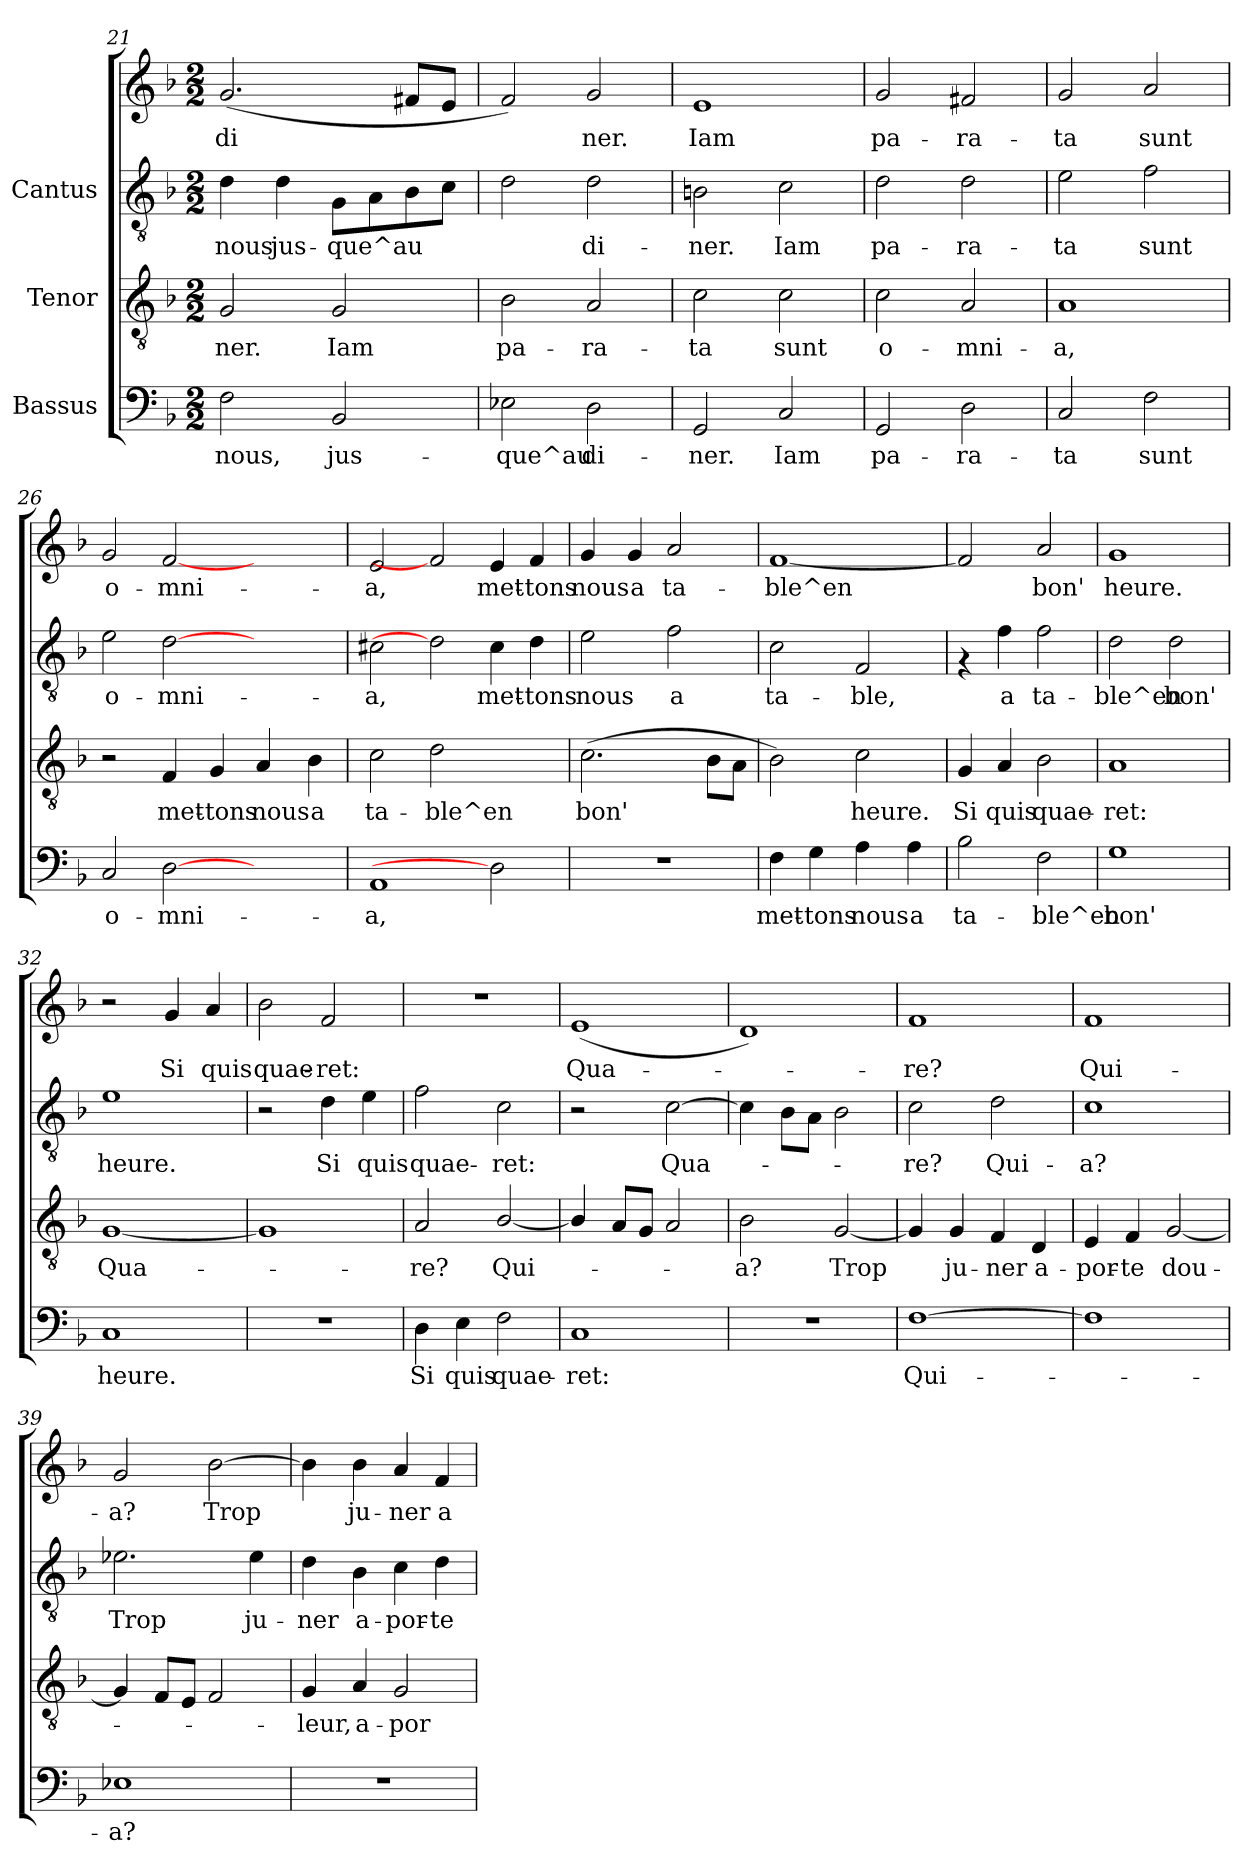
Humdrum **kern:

**kern	**text	**kern	**text	**kern	**text	**kern	**text
*part3	*part3	*part2	*part2	*part1	*part1	*part1	*part1
*staff4	*staff4	*staff3	*staff3	*staff2	*staff2	*staff1	*staff1
*I"Bassus	*	*I"Tenor	*	*I"Cantus	*	*	*
*clefF4	*	*clefGv2	*	*clefGv2	*	*clefG2	*
*k[b-]	*	*k[b-]	*	*k[b-]	*	*k[b-]	*
*F:	*	*F:	*	*F:	*	*F:	*
*M2/2	*	*M2/2	*	*M2/2	*	*M2/2	*
=21	=21	=21	=21	=21	=21	=21	=21
!	!LO:LY:b:cj	!	!LO:LY:b:cj	!	!LO:LY:b:cj	!	!LO:LY:b:cj
2F\	nous,	2G/	-ner.	4d\	-nous	(<2.g/	di-
!	!	!	!	!	!LO:LY:b:cj	!	!
.	.	.	.	4d\	jus-	.	.
!	!LO:LY:b:cj	!	!LO:LY:b:cj	!	!LO:LY:b:cj	!	!
2BB-/	jus-	2G/	Iam	8G\L	-que^au	.	.
!	!	!	!	!	!LO:LY:b:cj	!	!
.	.	.	.	8A\	.	.	.
!	!	!	!	!	!LO:LY:b:cj	!	!LO:LY:b:cj
.	.	.	.	8B-\	.	8f#X/L	--
!	!	!	!	!	!LO:LY:b:cj	!	!LO:LY:b:cj
.	.	.	.	8c\J	.	8e/J	--
=22	=22	=22	=22	=22	=22	=22	=22
!	!LO:LY:b:cj	!	!LO:LY:b:cj	!	!LO:LY:b:cj	!	!LO:LY:b:cj
2E-X\	-que^au	2B-\	pa-	2d\	.	2f/)	.
!	!LO:LY:b:cj	!	!LO:LY:b:cj	!	!LO:LY:b:cj	!	!LO:LY:b:cj
2D\	di-	2A/	-ra-	2d\	di-	2g/	ner.
=23	=23	=23	=23	=23	=23	=23	=23
!	!LO:LY:b:cj	!	!LO:LY:b:cj	!	!LO:LY:b:cj	!	!LO:LY:b:cj
2GG/	-ner.	2c\	-ta	2Bn\	ner.	1e	-Iam
!	!LO:LY:b:cj	!	!LO:LY:b:cj	!	!LO:LY:b:cj	!	!
2C/	Iam	2c\	sunt	2c\	Iam	.	.
!!LO:PB:g=z
=24	=24	=24	=24	=24	=24	=24	=24
!	!LO:LY:b:cj	!	!LO:LY:b:cj	!	!LO:LY:b:cj	!	!LO:LY:b:cj
2GG/	pa-	2c\	o-	2d\	-pa-	2g/	pa-
!	!LO:LY:b:cj	!	!LO:LY:b:cj	!	!LO:LY:b:cj	!	!LO:LY:b:cj
2D\	-ra-	2A/	-mni-	2d\	-ra-	2f#X/	-ra-
!!LO:LB:g=z
=25	=25	=25	=25	=25	=25	=25	=25
!	!LO:LY:b:cj	!	!LO:LY:b:cj	!	!LO:LY:b:cj	!	!LO:LY:b:cj
2C/	-ta	1A	-a,	2e\	ta	2g/	-ta
!	!LO:LY:b:cj	!	!	!	!LO:LY:b:cj	!	!LO:LY:b:cj
2F\	sunt	.	.	2f\	sunt	2a/	sunt
!!LO:LB:g=z
=26	=26	=26	=26	=26	=26	=26	=26
!	!LO:LY:b:cj	!	!	!	!LO:LY:b:cj	!	!LO:LY:b:cj
2C/	o-	2r	.	2e\	-o-	2g/	o-
!	!LO:LY:b:cj	!	!LO:LY:b:cj	!	!LO:LY:b:cj	!	!LO:LY:b:cj
[2D	-mni-	4F/	met-	[2d	-mni-	[2f	-mni-
!	!	!	!LO:LY:b:cj	!	!	!	!
.	.	4G/	-tons	.	.	.	.
!	!	!	!LO:LY:b:cj	!	!	!	!
2ryy	.	4A/	nous	2ryy	.	2ryy	.
!	!	!	!LO:LY:b:cj	!	!	!	!
.	.	4B-\	a	.	.	.	.
!!LO:PB:g=z
=27	=27	=27	=27	=27	=27	=27	=27
!	!LO:LY:b:cj	!	!LO:LY:b:cj	!	!LO:LY:b:cj	!	!LO:LY:b:cj
1AA	-a,	2c\	ta-	2c#X\	a,	2e/	-a,
!	!	!	!LO:LY:b:cj	!	!	!	!
.	.	2d\	-ble^en	2d]	.	2f]	.
!	!	!	!	!	!LO:LY:b:cj	!	!LO:LY:b:cj
2D]	.	2ryy	.	4c#\	met-	4e/	met-
!	!	!	!	!	!LO:LY:b:cj	!	!LO:LY:b:cj
.	.	.	.	4d\	-tons	4f/	-tons
!!LO:LB:g=z
=28	=28	=28	=28	=28	=28	=28	=28
!	!	!	!LO:LY:b:cj	!	!LO:LY:b:cj	!	!LO:LY:b:cj
1r	.	(>2.c\	bon'	2e\	-nous	4g/	nous
!	!	!	!	!	!	!	!LO:LY:b:cj
.	.	.	.	.	.	4g/	a
!	!	!	!	!	!LO:LY:b:cj	!	!LO:LY:b:cj
.	.	.	.	2f\	a	2a/	ta-
!	!	!	!LO:LY:b:cj	!	!	!	!
.	.	8B-\L	.	.	.	.	.
!	!	!	!LO:LY:b:cj	!	!	!	!
.	.	8A\J	.	.	.	.	.
!!LO:LB:g=z
=29	=29	=29	=29	=29	=29	=29	=29
!	!LO:LY:b:cj	!	!LO:LY:b:cj	!	!LO:LY:b:cj	!	!LO:LY:b:cj
4F\	met-	2B-\)	.	2c\	ta-	[<1f	ble^en
!	!LO:LY:b:cj	!	!	!	!	!	!
4G\	-tons	.	.	.	.	.	.
!	!LO:LY:b:cj	!	!LO:LY:b:cj	!	!LO:LY:b:cj	!	!
4A\	nous	2c\	heure.	2F/	-ble,	.	.
!	!LO:LY:b:cj	!	!	!	!	!	!
4A\	a	.	.	.	.	.	.
!!LO:LB:g=z
=30	=30	=30	=30	=30	=30	=30	=30
!	!LO:LY:b:cj	!	!LO:LY:b:cj	!	!	!	!LO:LY:b:cj
2B-\	ta-	4G/	Si	4rF	.	2f/]	.
!	!	!	!LO:LY:b:cj	!	!LO:LY:b:cj	!	!
.	.	4A/	quis	4f\	a	.	.
!	!LO:LY:b:cj	!	!LO:LY:b:cj	!	!LO:LY:b:cj	!	!LO:LY:b:cj
2F\	-ble^en	2B-\	quae-	2f\	ta-	2a/	bon'
!!LO:PB:g=z
=31	=31	=31	=31	=31	=31	=31	=31
!	!LO:LY:b:cj	!	!LO:LY:b:cj	!	!LO:LY:b:cj	!	!LO:LY:b:cj
1G	bon'	1A	-ret:	2d\	ble^en	1g	-heure.
!	!	!	!	!	!LO:LY:b:cj	!	!
.	.	.	.	2d\	bon'	.	.
!!LO:LB:g=z
=32	=32	=32	=32	=32	=32	=32	=32
!	!LO:LY:b:cj	!	!LO:LY:b:cj	!	!LO:LY:b:cj	!	!
1C	heure.	[<1G	Qua-	1e	heure.	2r	.
!	!	!	!	!	!	!	!LO:LY:b:cj
.	.	.	.	.	.	4g/	Si
!	!	!	!	!	!	!	!LO:LY:b:cj
.	.	.	.	.	.	4a/	quis
!!LO:LB:g=z
=33	=33	=33	=33	=33	=33	=33	=33
!	!	!	!	!	!	!	!LO:LY:b:cj
1r	.	1G]	.	2r	.	2b-\	quae-
!	!	!	!	!	!LO:LY:b:cj	!	!LO:LY:b:cj
.	.	.	.	4d\	Si	2f/	-ret:
!	!	!	!	!	!LO:LY:b:cj	!	!
.	.	.	.	4e\	quis	.	.
!!LO:LB:g=z
=34	=34	=34	=34	=34	=34	=34	=34
!	!LO:LY:b:cj	!	!LO:LY:b:cj	!	!LO:LY:b:cj	!	!
4D\	Si	2A/	-re?	2f\	quae-	1r	.
!	!LO:LY:b:cj	!	!	!	!	!	!
4E\	quis	.	.	.	.	.	.
!	!LO:LY:b:cj	!	!LO:LY:b:cj	!	!LO:LY:b:cj	!	!
2F\	quae-	[<2B-/	Qui-	2c\	-ret:	.	.
!!LO:PB:g=z
=35	=35	=35	=35	=35	=35	=35	=35
!	!LO:LY:b:cj	!	!	!	!	!	!LO:LY:b:cj
1C	-ret:	4B-/]	.	2r	.	(<1e	Qua-
.	.	8A/L	.	.	.	.	.
.	.	8G/J	.	.	.	.	.
!	!	!	!	!	!LO:LY:b:cj	!	!
.	.	2A/	.	[>2c\	-Qua-	.	.
!!LO:LB:g=z
=36	=36	=36	=36	=36	=36	=36	=36
!	!	!	!LO:LY:b:cj	!	!	!	!
1r	.	2B-\	-a?	4c\]	.	1d)	.
.	.	.	.	8B-\L	.	.	.
.	.	.	.	8A\J	.	.	.
!	!	!	!LO:LY:b:cj	!	!	!	!
.	.	[<2G/	Trop	2B-\	.	.	.
!!LO:LB:g=z
=37	=37	=37	=37	=37	=37	=37	=37
!	!LO:LY:b:cj	!	!LO:LY:b:cj	!	!LO:LY:b:cj	!	!LO:LY:b:cj
[>1F	Qui-	4G/]	.	2c\	re?	1f	-re?
!	!	!	!LO:LY:b:cj	!	!	!	!
.	.	4G/	ju-	.	.	.	.
!	!	!	!LO:LY:b:cj	!	!LO:LY:b:cj	!	!
.	.	4F/	-ner	2d\	Qui-	.	.
!	!	!	!LO:LY:b:cj	!	!	!	!
.	.	4D/	a-	.	.	.	.
!!LO:LB:g=z
=38	=38	=38	=38	=38	=38	=38	=38
!	!	!	!LO:LY:b:cj	!	!LO:LY:b:cj	!	!LO:LY:b:cj
1F]	.	4E/	-por-	1c	-a?	1f	-Qui-
!	!	!	!LO:LY:b:cj	!	!	!	!
.	.	4F/	-te	.	.	.	.
!	!	!	!LO:LY:b:cj	!	!	!	!
.	.	[<2G/	dou-	.	.	.	.
!!LO:PB:g=z
=39	=39	=39	=39	=39	=39	=39	=39
!	!LO:LY:b:cj	!	!	!	!LO:LY:b:cj	!	!LO:LY:b:cj
1E-X	-a?	4G/]	.	2.e-X\	Trop	2g/	a?
.	.	8F/L	.	.	.	.	.
.	.	8E/J	.	.	.	.	.
!	!	!	!	!	!	!	!LO:LY:b:cj
.	.	2F/	.	.	.	[>2b-\	Trop
!	!	!	!	!	!LO:LY:b:cj	!	!
.	.	.	.	4e-\	ju-	.	.
!!LO:LB:g=z
=40	=40	=40	=40	=40	=40	=40	=40
!	!	!	!LO:LY:b:cj	!	!LO:LY:b:cj	!	!LO:LY:b:cj
1r	.	4G/	-leur,	4d\	-ner	4b-\]	-
!	!	!	!LO:LY:b:cj	!	!LO:LY:b:cj	!	!LO:LY:b:cj
.	.	4A/	a-	4B-\	a-	4b-\	ju-
!	!	!	!LO:LY:b:cj	!	!LO:LY:b:cj	!	!LO:LY:b:cj
.	.	2G/	-por-	4c\	-por-	4a/	-ner
!	!	!	!	!	!LO:LY:b:cj	!	!LO:LY:b:cj
.	.	.	.	4d\	-te	4f/	a-
=	=	=	=	=	=	=	=
*-	*-	*-	*-	*-	*-	*-	*-
